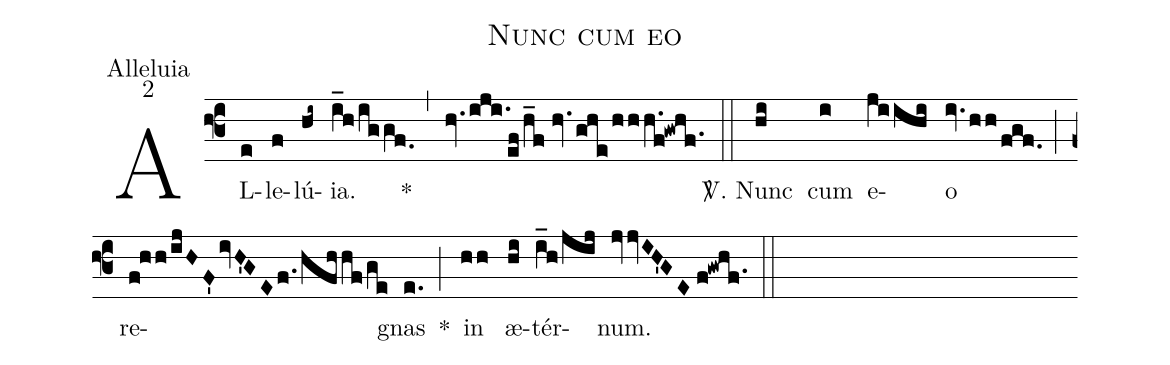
name:Nunc cum eo;
office-part:Alleluia;
mode:2;
%%
(f3) AL(e)le(f)lú(hi~)ia.(i_h/iggf.0) *(,) (hv.iji./[-0.5]ef/h_f//hv.ghe/hhh.f!gwhf.1) (::)
<sp>V/</sp>. Nunc(hi) cum(i) e(jiihi)o(iv.hh/fgf.) (;) re(f!hh/ijHF'ivH'GEf./hfhhf/ge)gnas(e.) *(;) in(hh) æ(hi)tér(i_h/jij)num.(jvvIH'GE//f!gwhf.1) (::)
